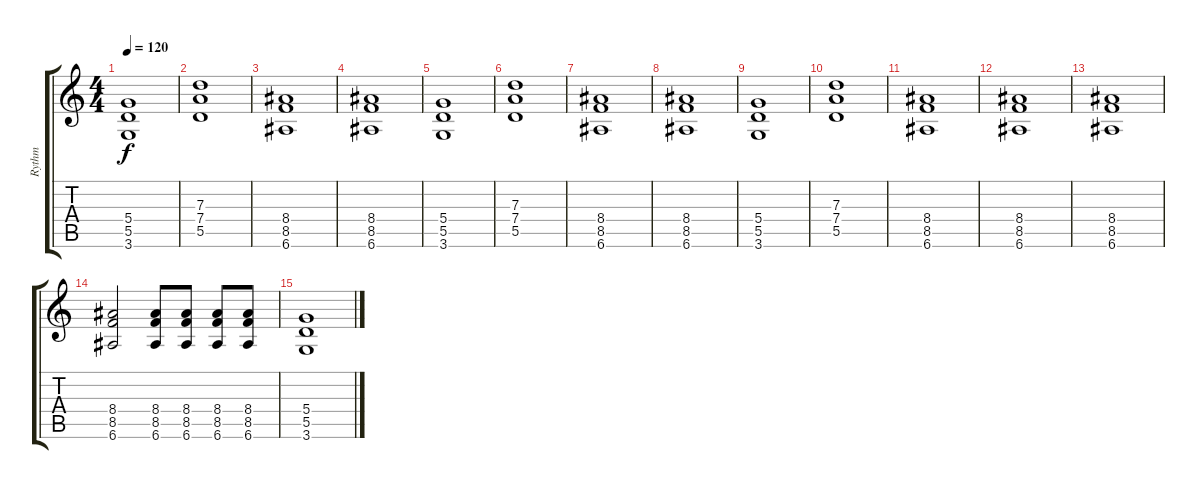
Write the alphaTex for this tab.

\track ("Rythm" "Rythm") {instrument distortionguitar}
\staff {score tabs}
\tuning (E4 B3 G3 D3 A2 E2) {hide}
\ts (4 4)
\tempo 120
\clef g2
\ks c
(5.4 5.5 3.6).1{dy f} |
(7.3 7.4 5.5).1 |
(8.4 8.5 6.6).1 |
(8.4 8.5 6.6).1 |
(5.4 5.5 3.6).1 |
(7.3 7.4 5.5).1 |
(8.4 8.5 6.6).1 |
(8.4 8.5 6.6).1 |
(5.4 5.5 3.6).1 |
(7.3 7.4 5.5).1 |
(8.4 8.5 6.6).1 |
(8.4 8.5 6.6).1 |
(8.4 8.5 6.6).1 |
(8.4 8.5 6.6).2 (8.4 8.5 6.6).8 (8.4 8.5 6.6).8 (8.4 8.5 6.6).8 (8.4 8.5 6.6).8 |
(5.4 5.5 3.6).1
